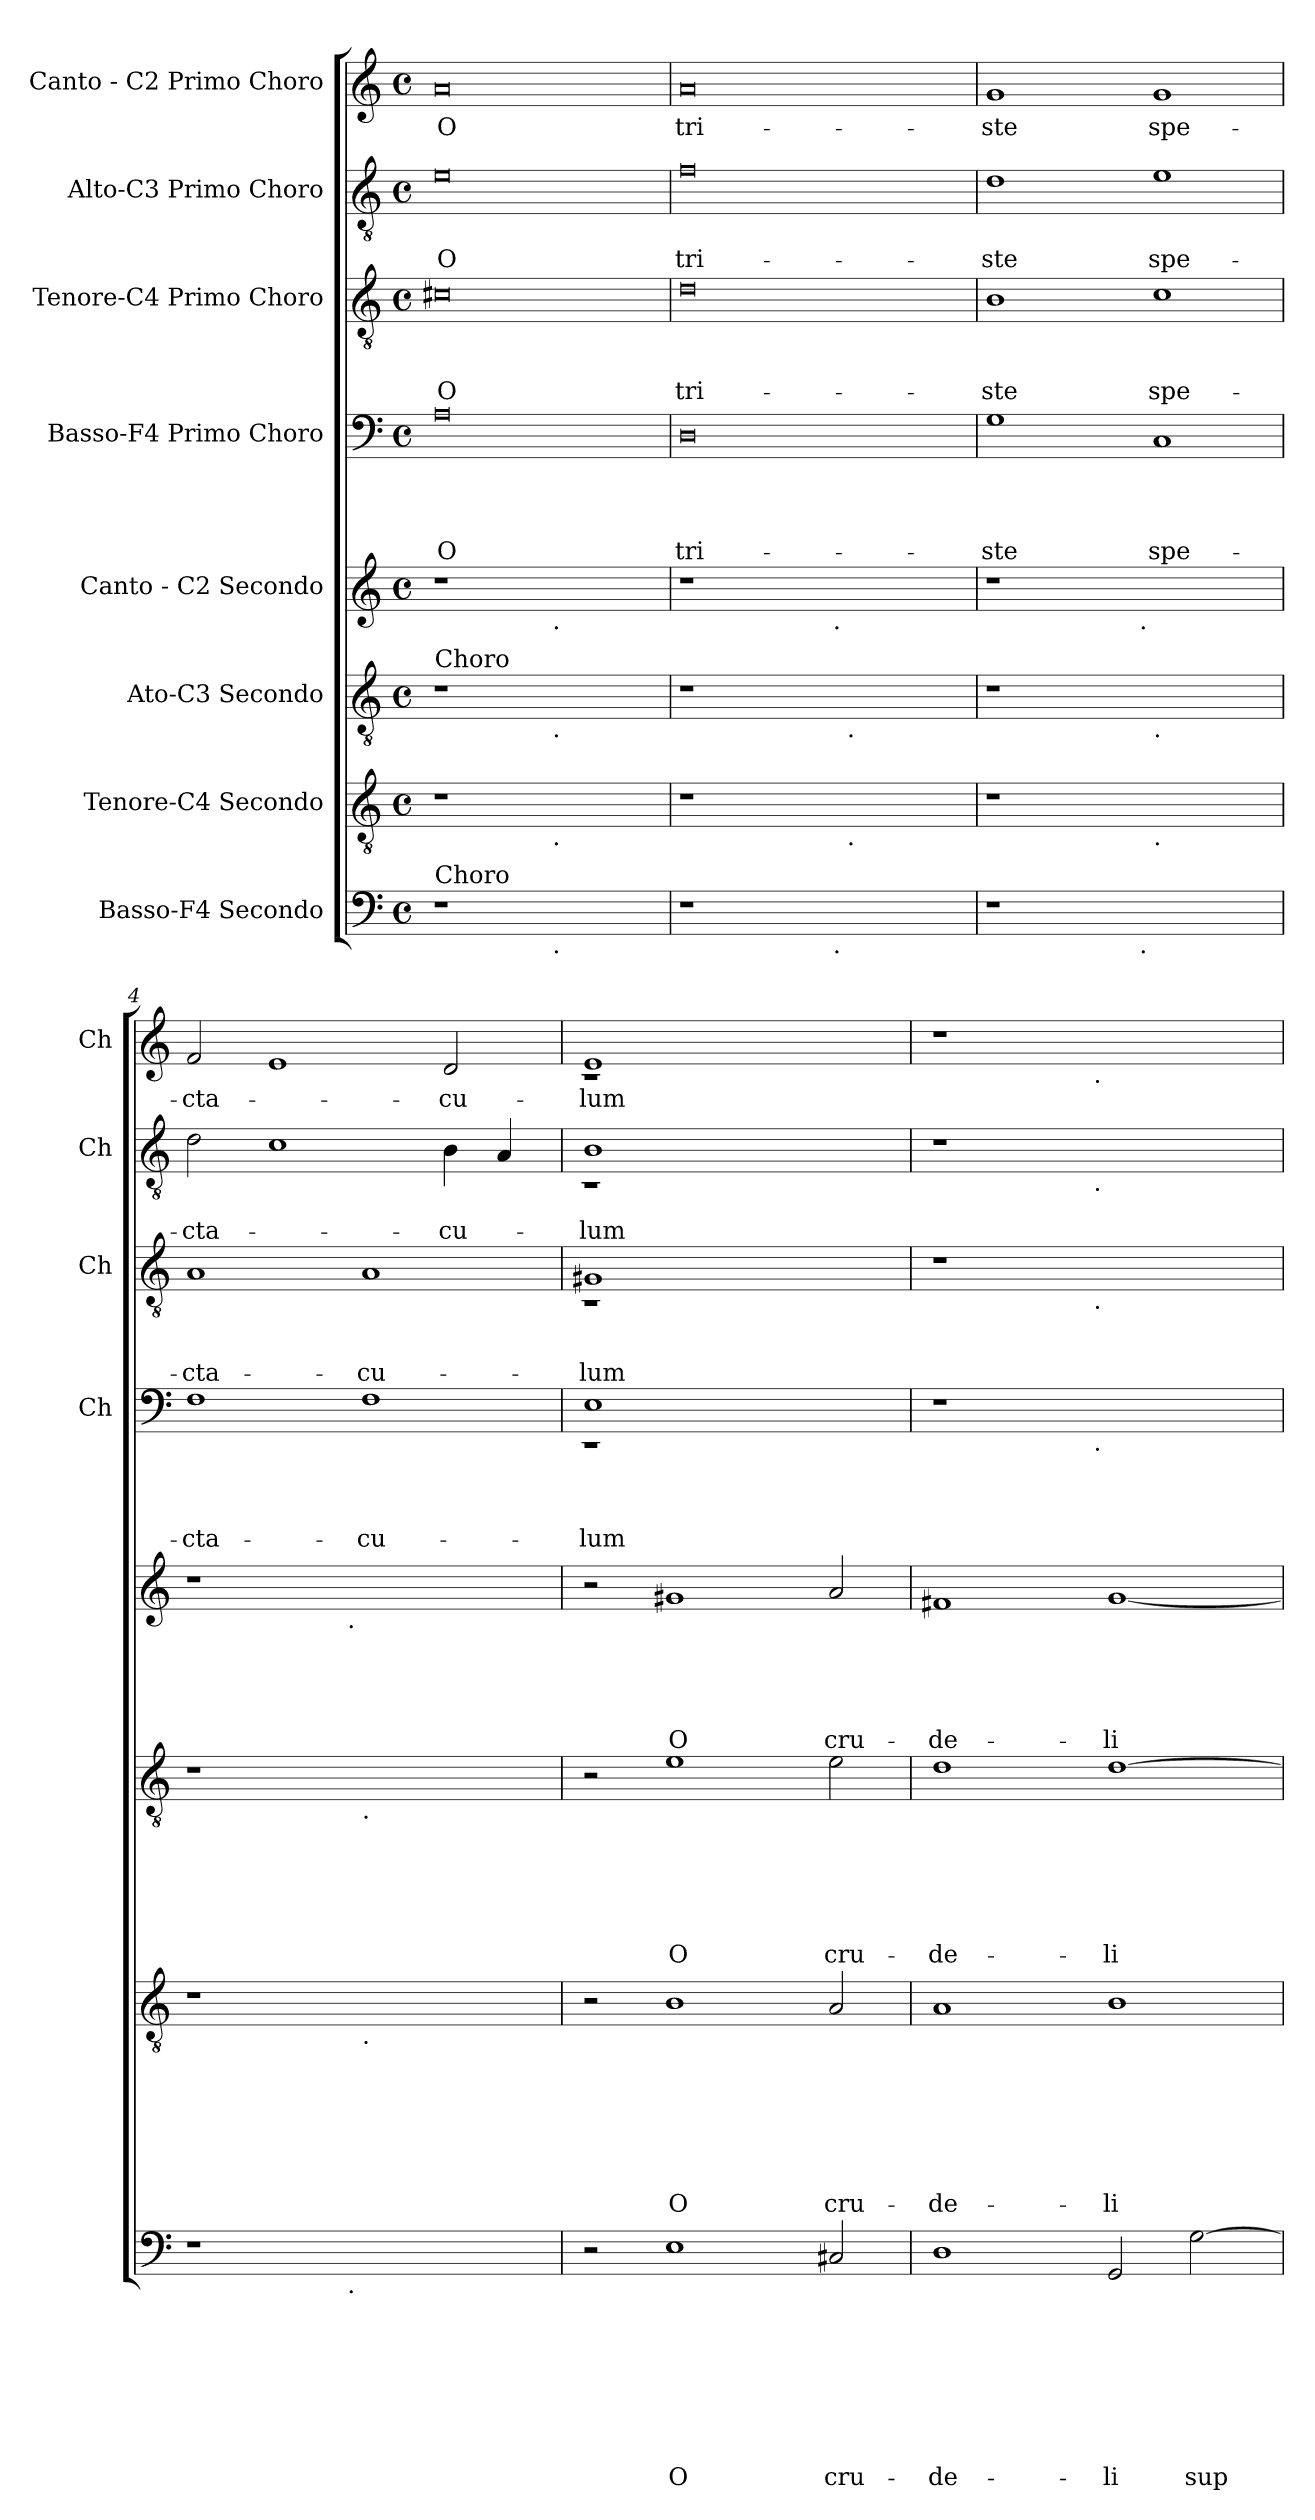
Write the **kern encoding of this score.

**kern	**text	**text	**text	**text	**text	**text	**text	**text	**kern	**text	**text	**text	**text	**text	**text	**text	**kern	**text	**text	**text	**text	**text	**text	**kern	**text	**text	**text	**text	**text	**kern	**text	**text	**text	**text	**kern	**text	**text	**text	**kern	**text	**text	**kern	**text
*part8	*part8	*part8	*part8	*part8	*part8	*part8	*part8	*part8	*part7	*part7	*part7	*part7	*part7	*part7	*part7	*part7	*part6	*part6	*part6	*part6	*part6	*part6	*part6	*part5	*part5	*part5	*part5	*part5	*part5	*part4	*part4	*part4	*part4	*part4	*part3	*part3	*part3	*part3	*part2	*part2	*part2	*part1	*part1
*staff8	*staff8	*staff8	*staff8	*staff8	*staff8	*staff8	*staff8	*staff8	*staff7	*staff7	*staff7	*staff7	*staff7	*staff7	*staff7	*staff7	*staff6	*staff6	*staff6	*staff6	*staff6	*staff6	*staff6	*staff5	*staff5	*staff5	*staff5	*staff5	*staff5	*staff4	*staff4	*staff4	*staff4	*staff4	*staff3	*staff3	*staff3	*staff3	*staff2	*staff2	*staff2	*staff1	*staff1
*I"Basso-F4 Secondo	*	*	*	*	*	*	*	*	*I"Tenore-C4 Secondo	*	*	*	*	*	*	*	*I"Ato-C3 Secondo	*	*	*	*	*	*	*I"Canto - C2 Secondo	*	*	*	*	*	*I"Basso-F4 Primo Choro	*	*	*	*	*I"Tenore-C4 Primo Choro	*	*	*	*I"Alto-C3 Primo Choro	*	*	*I"Canto - C2 Primo Choro	*
*	*	*	*	*	*	*	*	*	*	*	*	*	*	*	*	*	*	*	*	*	*	*	*	*	*	*	*	*	*	*I'Ch	*	*	*	*	*I'Ch	*	*	*	*I'Ch	*	*	*I'Ch	*
*clefF4	*	*	*	*	*	*	*	*	*clefGv2	*	*	*	*	*	*	*	*clefGv2	*	*	*	*	*	*	*clefG2	*	*	*	*	*	*clefF4	*	*	*	*	*clefGv2	*	*	*	*clefGv2	*	*	*clefG2	*
*k[]	*	*	*	*	*	*	*	*	*k[]	*	*	*	*	*	*	*	*k[]	*	*	*	*	*	*	*k[]	*	*	*	*	*	*k[]	*	*	*	*	*k[]	*	*	*	*k[]	*	*	*k[]	*
*C:	*	*	*	*	*	*	*	*	*C:	*	*	*	*	*	*	*	*C:	*	*	*	*	*	*	*C:	*	*	*	*	*	*C:	*	*	*	*	*C:	*	*	*	*C:	*	*	*C:	*
*M4/4	*	*	*	*	*	*	*	*	*M4/4	*	*	*	*	*	*	*	*M4/4	*	*	*	*	*	*	*M4/4	*	*	*	*	*	*M4/4	*	*	*	*	*M4/4	*	*	*	*M4/4	*	*	*M4/4	*
*met(c)	*	*	*	*	*	*	*	*	*met(c)	*	*	*	*	*	*	*	*met(c)	*	*	*	*	*	*	*met(c)	*	*	*	*	*	*met(c)	*	*	*	*	*met(c)	*	*	*	*met(c)	*	*	*met(c)	*
=1	=1	=1	=1	=1	=1	=1	=1	=1	=1	=1	=1	=1	=1	=1	=1	=1	=1	=1	=1	=1	=1	=1	=1	=1	=1	=1	=1	=1	=1	=1	=1	=1	=1	=1	=1	=1	=1	=1	=1	=1	=1	=1	=1
!	!	!	!	!	!	!	!	!	!	!	!	!	!	!	!	!	!LO:TX:a:t=Choro	!	!	!	!	!	!	!	!	!	!	!	!	!	!	!	!	!	!	!	!	!	!	!	!	!	!
!LO:TX:a:t=Choro	!	!	!	!	!	!	!	!	!	!	!	!	!	!	!	!	!	!	!	!	!	!	!	!	!	!	!	!	!	!	!	!	!	!	!	!	!	!	!	!	!	!	!
!	!	!	!	!	!	!	!	!	!	!	!	!	!	!	!	!	!	!	!	!	!	!	!	!	!	!	!	!	!	!	!	!	!	!LO:LY:b:rj	!	!	!	!LO:LY:b:rj	!	!	!LO:LY:b:rj	!	!LO:LY:b:rj
1r	.	.	.	.	.	.	.	.	1r	.	.	.	.	.	.	.	1r	.	.	.	.	.	.	1r	.	.	.	.	.	0A	.	.	.	O	0c#X	.	.	O	0e	.	O	0a	O
!	!	!	!	!	!	!	!	!	!	!	!	!	!	!	!	!	!	!	!	!	!	!	!	!LO:TX:b:t=.	!	!	!	!	!	!	!	!	!	!	!	!	!	!	!	!	!	!	!
!	!	!	!	!	!	!	!	!	!	!	!	!	!	!	!	!	!LO:TX:b:t=.	!	!	!	!	!	!	!	!	!	!	!	!	!	!	!	!	!	!	!	!	!	!	!	!	!	!
!	!	!	!	!	!	!	!	!	!LO:TX:b:t=.	!	!	!	!	!	!	!	!	!	!	!	!	!	!	!	!	!	!	!	!	!	!	!	!	!	!	!	!	!	!	!	!	!	!
!LO:TX:b:t=.	!	!	!	!	!	!	!	!	!	!	!	!	!	!	!	!	!	!	!	!	!	!	!	!	!	!	!	!	!	!	!	!	!	!	!	!	!	!	!	!	!	!	!
1ryy	.	.	.	.	.	.	.	.	1ryy	.	.	.	.	.	.	.	1ryy	.	.	.	.	.	.	1ryy	.	.	.	.	.	.	.	.	.	.	.	.	.	.	.	.	.	.	.
=2	=2	=2	=2	=2	=2	=2	=2	=2	=2	=2	=2	=2	=2	=2	=2	=2	=2	=2	=2	=2	=2	=2	=2	=2	=2	=2	=2	=2	=2	=2	=2	=2	=2	=2	=2	=2	=2	=2	=2	=2	=2	=2	=2
!	!	!	!	!	!	!	!	!	!	!	!	!	!	!	!	!	!	!	!	!	!	!	!	!	!	!	!	!	!	!	!	!	!	!LO:LY:b	!	!	!	!LO:LY:b	!	!	!LO:LY:b	!	!LO:LY:b
*^	*	*	*	*	*	*	*	*	*	*	*	*	*	*	*	*	*	*	*	*	*	*	*	*^	*	*	*	*	*	*	*	*	*	*	*	*	*	*	*	*	*	*	*
1r	2ryy	.	.	.	.	.	.	.	.	1r	.	.	.	.	.	.	.	1r	.	.	.	.	.	.	1r	2ryy	.	.	.	.	.	0D	.	.	.	tri-	0d	.	.	tri-	0f	.	tri-	0a	tri-
.	4...ryy	.	.	.	.	.	.	.	.	.	.	.	.	.	.	.	.	.	.	.	.	.	.	.	.	4...ryy	.	.	.	.	.	.	.	.	.	.	.	.	.	.	.	.	.	.	.
!	!	!	!	!	!	!	!	!	!	!	!	!	!	!	!	!	!	!	!	!	!	!	!	!	!	!LO:TX:b:t=.	!	!	!	!	!	!	!	!	!	!	!	!	!	!	!	!	!	!	!
!	!LO:TX:b:t=.	!	!	!	!	!	!	!	!	!	!	!	!	!	!	!	!	!	!	!	!	!	!	!	!	!	!	!	!	!	!	!	!	!	!	!	!	!	!	!	!	!	!	!	!
.	1ryy	.	.	.	.	.	.	.	.	.	.	.	.	.	.	.	.	.	.	.	.	.	.	.	.	1ryy	.	.	.	.	.	.	.	.	.	.	.	.	.	.	.	.	.	.	.
!	!	!	!	!	!	!	!	!	!	!	!	!	!	!	!	!	!	!LO:TX:b:t=.	!	!	!	!	!	!	!	!	!	!	!	!	!	!	!	!	!	!	!	!	!	!	!	!	!	!	!
!	!	!	!	!	!	!	!	!	!	!LO:TX:b:t=.	!	!	!	!	!	!	!	!	!	!	!	!	!	!	!	!	!	!	!	!	!	!	!	!	!	!	!	!	!	!	!	!	!	!	!
1ryy	.	.	.	.	.	.	.	.	.	1ryy	.	.	.	.	.	.	.	1ryy	.	.	.	.	.	.	1ryy	.	.	.	.	.	.	.	.	.	.	.	.	.	.	.	.	.	.	.	.
.	32ryy	.	.	.	.	.	.	.	.	.	.	.	.	.	.	.	.	.	.	.	.	.	.	.	.	32ryy	.	.	.	.	.	.	.	.	.	.	.	.	.	.	.	.	.	.	.
=3	=3	=3	=3	=3	=3	=3	=3	=3	=3	=3	=3	=3	=3	=3	=3	=3	=3	=3	=3	=3	=3	=3	=3	=3	=3	=3	=3	=3	=3	=3	=3	=3	=3	=3	=3	=3	=3	=3	=3	=3	=3	=3	=3	=3	=3
!	!	!	!	!	!	!	!	!	!	!	!	!	!	!	!	!	!	!	!	!	!	!	!	!	!	!	!	!	!	!	!	!	!	!	!	!LO:LY:b	!	!	!	!LO:LY:b	!	!	!LO:LY:b	!	!LO:LY:b
1r	2ryy	.	.	.	.	.	.	.	.	1r	.	.	.	.	.	.	.	1r	.	.	.	.	.	.	1r	2ryy	.	.	.	.	.	1G	.	.	.	-ste	1B	.	.	-ste	1d	.	-ste	1g	-ste
.	4...ryy	.	.	.	.	.	.	.	.	.	.	.	.	.	.	.	.	.	.	.	.	.	.	.	.	4...ryy	.	.	.	.	.	.	.	.	.	.	.	.	.	.	.	.	.	.	.
!	!	!	!	!	!	!	!	!	!	!	!	!	!	!	!	!	!	!	!	!	!	!	!	!	!	!LO:TX:b:t=.	!	!	!	!	!	!	!	!	!	!	!	!	!	!	!	!	!	!	!
!	!LO:TX:b:t=.	!	!	!	!	!	!	!	!	!	!	!	!	!	!	!	!	!	!	!	!	!	!	!	!	!	!	!	!	!	!	!	!	!	!	!	!	!	!	!	!	!	!	!	!
.	1ryy	.	.	.	.	.	.	.	.	.	.	.	.	.	.	.	.	.	.	.	.	.	.	.	.	1ryy	.	.	.	.	.	.	.	.	.	.	.	.	.	.	.	.	.	.	.
!	!	!	!	!	!	!	!	!	!	!	!	!	!	!	!	!	!	!LO:TX:b:t=.	!	!	!	!	!	!	!	!	!	!	!	!	!	!	!	!	!	!	!	!	!	!	!	!	!	!	!
!	!	!	!	!	!	!	!	!	!	!LO:TX:b:t=.	!	!	!	!	!	!	!	!	!	!	!	!	!	!	!	!	!	!	!	!	!	!	!	!	!	!	!	!	!	!	!	!	!	!	!
!	!	!	!	!	!	!	!	!	!	!	!	!	!	!	!	!	!	!	!	!	!	!	!	!	!	!	!	!	!	!	!	!	!	!	!	!LO:LY:b	!	!	!	!LO:LY:b	!	!	!LO:LY:b	!	!LO:LY:b
1ryy	.	.	.	.	.	.	.	.	.	1ryy	.	.	.	.	.	.	.	1ryy	.	.	.	.	.	.	1ryy	.	.	.	.	.	.	1C	.	.	.	spe-	1c	.	.	spe-	1e	.	spe-	1g	spe-
.	32ryy	.	.	.	.	.	.	.	.	.	.	.	.	.	.	.	.	.	.	.	.	.	.	.	.	32ryy	.	.	.	.	.	.	.	.	.	.	.	.	.	.	.	.	.	.	.
=4	=4	=4	=4	=4	=4	=4	=4	=4	=4	=4	=4	=4	=4	=4	=4	=4	=4	=4	=4	=4	=4	=4	=4	=4	=4	=4	=4	=4	=4	=4	=4	=4	=4	=4	=4	=4	=4	=4	=4	=4	=4	=4	=4	=4	=4
!	!	!	!	!	!	!	!	!	!	!	!	!	!	!	!	!	!	!	!	!	!	!	!	!	!	!	!	!	!	!	!	!	!	!	!	!LO:LY:b	!	!	!	!LO:LY:b	!	!	!LO:LY:b	!	!LO:LY:b
1r	2ryy	.	.	.	.	.	.	.	.	1r	.	.	.	.	.	.	.	1r	.	.	.	.	.	.	1r	2ryy	.	.	.	.	.	1F	.	.	.	-cta-	1A	.	.	-cta-	2d\	.	-cta-	2f/	-cta-
.	4...ryy	.	.	.	.	.	.	.	.	.	.	.	.	.	.	.	.	.	.	.	.	.	.	.	.	4...ryy	.	.	.	.	.	.	.	.	.	.	.	.	.	.	1c	.	.	1e	.
!	!	!	!	!	!	!	!	!	!	!	!	!	!	!	!	!	!	!	!	!	!	!	!	!	!	!LO:TX:b:t=.	!	!	!	!	!	!	!	!	!	!	!	!	!	!	!	!	!	!	!
!	!LO:TX:b:t=.	!	!	!	!	!	!	!	!	!	!	!	!	!	!	!	!	!	!	!	!	!	!	!	!	!	!	!	!	!	!	!	!	!	!	!	!	!	!	!	!	!	!	!	!
.	1ryy	.	.	.	.	.	.	.	.	.	.	.	.	.	.	.	.	.	.	.	.	.	.	.	.	1ryy	.	.	.	.	.	.	.	.	.	.	.	.	.	.	.	.	.	.	.
!	!	!	!	!	!	!	!	!	!	!	!	!	!	!	!	!	!	!LO:TX:b:t=.	!	!	!	!	!	!	!	!	!	!	!	!	!	!	!	!	!	!	!	!	!	!	!	!	!	!	!
!	!	!	!	!	!	!	!	!	!	!LO:TX:b:t=.	!	!	!	!	!	!	!	!	!	!	!	!	!	!	!	!	!	!	!	!	!	!	!	!	!	!	!	!	!	!	!	!	!	!	!
!	!	!	!	!	!	!	!	!	!	!	!	!	!	!	!	!	!	!	!	!	!	!	!	!	!	!	!	!	!	!	!	!	!	!	!	!LO:LY:b	!	!	!	!LO:LY:b	!	!	!	!	!
1ryy	.	.	.	.	.	.	.	.	.	1ryy	.	.	.	.	.	.	.	1ryy	.	.	.	.	.	.	1ryy	.	.	.	.	.	.	1F	.	.	.	-cu-	1A	.	.	-cu-	.	.	.	.	.
!	!	!	!	!	!	!	!	!	!	!	!	!	!	!	!	!	!	!	!	!	!	!	!	!	!	!	!	!	!	!	!	!	!	!	!	!	!	!	!	!	!	!	!LO:LY:b	!	!LO:LY:b
.	.	.	.	.	.	.	.	.	.	.	.	.	.	.	.	.	.	.	.	.	.	.	.	.	.	.	.	.	.	.	.	.	.	.	.	.	.	.	.	.	4B\	.	-cu-	2d/	-cu-
.	.	.	.	.	.	.	.	.	.	.	.	.	.	.	.	.	.	.	.	.	.	.	.	.	.	.	.	.	.	.	.	.	.	.	.	.	.	.	.	.	4A/	.	.	.	.
.	32ryy	.	.	.	.	.	.	.	.	.	.	.	.	.	.	.	.	.	.	.	.	.	.	.	.	32ryy	.	.	.	.	.	.	.	.	.	.	.	.	.	.	.	.	.	.	.
=5	=5	=5	=5	=5	=5	=5	=5	=5	=5	=5	=5	=5	=5	=5	=5	=5	=5	=5	=5	=5	=5	=5	=5	=5	=5	=5	=5	=5	=5	=5	=5	=5	=5	=5	=5	=5	=5	=5	=5	=5	=5	=5	=5	=5	=5
*	*	*	*	*	*	*	*	*	*	*	*	*	*	*	*	*	*	*	*	*	*	*	*	*	*	*	*	*	*	*	*	*^	*	*	*	*	*^	*	*	*	*^	*	*	*^	*
!	!	!	!	!	!	!	!	!	!	!	!	!	!	!	!	!	!	!	!	!	!	!	!	!	!	!	!	!	!	!	!	!	!LO:N:vis=1	!	!	!	!LO:LY:b	!	!LO:N:vis=1	!	!	!LO:LY:b	!	!LO:N:vis=1	!	!LO:LY:b	!	!LO:N:vis=1	!LO:LY:b
*v	*v	*	*	*	*	*	*	*	*	*	*	*	*	*	*	*	*	*	*	*	*	*	*	*	*v	*v	*	*	*	*	*	*	*	*	*	*	*	*	*	*	*	*	*	*	*	*	*	*	*
2r	.	.	.	.	.	.	.	.	2r	.	.	.	.	.	.	.	2r	.	.	.	.	.	.	2r	.	.	.	.	.	1E	0rEE	.	.	.	-lum	1G#X	0rC	.	.	-lum	1B	0rC	.	-lum	1e	0rc	-lum
!	!	!	!	!	!	!	!	!LO:LY:b	!	!	!	!	!	!	!	!LO:LY:b	!	!	!	!	!	!	!LO:LY:b	!	!	!	!	!	!LO:LY:b	!	!	!	!	!	!	!	!	!	!	!	!	!	!	!	!	!	!
1E	.	.	.	.	.	.	.	O	1B	.	.	.	.	.	.	O	1e	.	.	.	.	.	O	1g#X	.	.	.	.	O	.	.	.	.	.	.	.	.	.	.	.	.	.	.	.	.	.	.
.	.	.	.	.	.	.	.	.	.	.	.	.	.	.	.	.	.	.	.	.	.	.	.	.	.	.	.	.	.	1ryy	.	.	.	.	.	1ryy	.	.	.	.	1ryy	.	.	.	1ryy	.	.
!	!	!	!	!	!	!	!	!LO:LY:b	!	!	!	!	!	!	!	!LO:LY:b	!	!	!	!	!	!	!LO:LY:b	!	!	!	!	!	!LO:LY:b	!	!	!	!	!	!	!	!	!	!	!	!	!	!	!	!	!	!
2C#X/	.	.	.	.	.	.	.	cru-	2A/	.	.	.	.	.	.	cru-	2e\	.	.	.	.	.	cru-	2a/	.	.	.	.	cru-	.	.	.	.	.	.	.	.	.	.	.	.	.	.	.	.	.	.
=6	=6	=6	=6	=6	=6	=6	=6	=6	=6	=6	=6	=6	=6	=6	=6	=6	=6	=6	=6	=6	=6	=6	=6	=6	=6	=6	=6	=6	=6	=6	=6	=6	=6	=6	=6	=6	=6	=6	=6	=6	=6	=6	=6	=6	=6	=6	=6
!	!	!	!	!	!	!	!	!LO:LY:b	!	!	!	!	!	!	!	!LO:LY:b	!	!	!	!	!	!	!LO:LY:b	!	!	!	!	!	!LO:LY:b	!	!	!	!	!	!	!	!	!	!	!	!	!	!	!	!	!	!
1D	.	.	.	.	.	.	.	-de-	1A	.	.	.	.	.	.	-de-	1d	.	.	.	.	.	-de-	1f#X	.	.	.	.	-de-	1r	2ryy	.	.	.	.	1r	2ryy	.	.	.	1r	2ryy	.	.	1r	2ryy	.
.	.	.	.	.	.	.	.	.	.	.	.	.	.	.	.	.	.	.	.	.	.	.	.	.	.	.	.	.	.	.	4...ryy	.	.	.	.	.	4...ryy	.	.	.	.	4...ryy	.	.	.	4...ryy	.
!	!	!	!	!	!	!	!	!	!	!	!	!	!	!	!	!	!	!	!	!	!	!	!	!	!	!	!	!	!	!	!	!	!	!	!	!	!	!	!	!	!	!	!	!	!	!LO:TX:b:t=.	!
!	!	!	!	!	!	!	!	!	!	!	!	!	!	!	!	!	!	!	!	!	!	!	!	!	!	!	!	!	!	!	!	!	!	!	!	!	!	!	!	!	!	!LO:TX:b:t=.	!	!	!	!	!
!	!	!	!	!	!	!	!	!	!	!	!	!	!	!	!	!	!	!	!	!	!	!	!	!	!	!	!	!	!	!	!	!	!	!	!	!	!LO:TX:b:t=.	!	!	!	!	!	!	!	!	!	!
!	!	!	!	!	!	!	!	!	!	!	!	!	!	!	!	!	!	!	!	!	!	!	!	!	!	!	!	!	!	!	!LO:TX:b:t=.	!	!	!	!	!	!	!	!	!	!	!	!	!	!	!	!
.	.	.	.	.	.	.	.	.	.	.	.	.	.	.	.	.	.	.	.	.	.	.	.	.	.	.	.	.	.	.	1ryy	.	.	.	.	.	1ryy	.	.	.	.	1ryy	.	.	.	1ryy	.
!	!	!	!	!	!	!	!	!LO:LY:b	!	!	!	!	!	!	!	!LO:LY:b	!	!	!	!	!	!	!LO:LY:b	!	!	!	!	!	!LO:LY:b	!	!	!	!	!	!	!	!	!	!	!	!	!	!	!	!	!	!
2GG/	.	.	.	.	.	.	.	-li	1B	.	.	.	.	.	.	-li	[<1d	.	.	.	.	.	-li	[<1g	.	.	.	.	-li	1ryy	.	.	.	.	.	1ryy	.	.	.	.	1ryy	.	.	.	1ryy	.	.
!	!	!	!	!	!	!	!	!LO:LY:b	!	!	!	!	!	!	!	!	!	!	!	!	!	!	!	!	!	!	!	!	!	!	!	!	!	!	!	!	!	!	!	!	!	!	!	!	!	!	!
[<2G\	.	.	.	.	.	.	.	sup-	.	.	.	.	.	.	.	.	.	.	.	.	.	.	.	.	.	.	.	.	.	.	.	.	.	.	.	.	.	.	.	.	.	.	.	.	.	.	.
.	.	.	.	.	.	.	.	.	.	.	.	.	.	.	.	.	.	.	.	.	.	.	.	.	.	.	.	.	.	.	32ryy	.	.	.	.	.	32ryy	.	.	.	.	32ryy	.	.	.	32ryy	.
*	*	*	*	*	*	*	*	*	*	*	*	*	*	*	*	*	*	*	*	*	*	*	*	*	*	*	*	*	*	*v	*v	*	*	*	*	*	*	*	*	*	*v	*v	*	*	*v	*v	*
*	*	*	*	*	*	*	*	*	*	*	*	*	*	*	*	*	*	*	*	*	*	*	*	*	*	*	*	*	*	*	*	*	*	*	*v	*v	*	*	*	*	*	*	*	*
=	=	=	=	=	=	=	=	=	=	=	=	=	=	=	=	=	=	=	=	=	=	=	=	=	=	=	=	=	=	=	=	=	=	=	=	=	=	=	=	=	=	=	=
*-	*-	*-	*-	*-	*-	*-	*-	*-	*-	*-	*-	*-	*-	*-	*-	*-	*-	*-	*-	*-	*-	*-	*-	*-	*-	*-	*-	*-	*-	*-	*-	*-	*-	*-	*-	*-	*-	*-	*-	*-	*-	*-	*-
